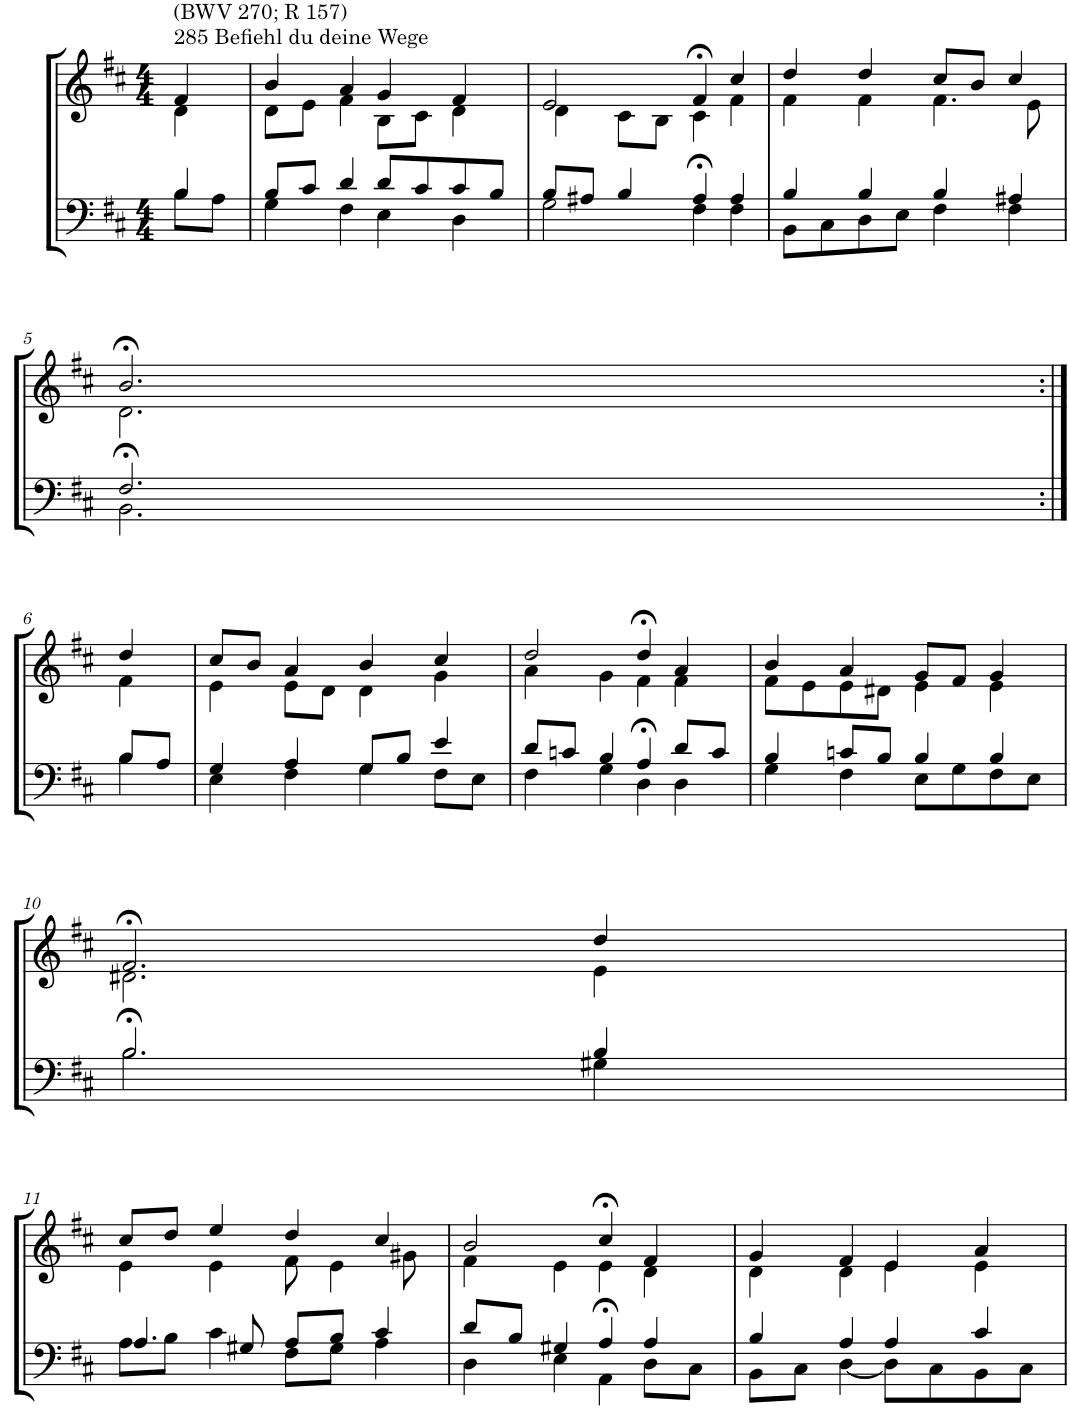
**kern	**kern
*part2	*part1
*staff2	*staff1
*I"Tenor/Baß	*I"Sopran/Alt
*clefF4	*clefG2
*k[f#c#]	*k[f#c#]
*M4/4	*M4/4
=1	=1
*^	*^
!	!	!LO:TX:a:t=285 Befiehl du deine Wege	!
!	!	!LO:TX:a:t=(BWV 270; R 157)	!
4B/	8B\L	4f#/	4d\
.	8A\J	.	.
=2	=2	=2	=2
8B/L	4G\	4b/	8d\L
8c#/J	.	.	8e\J
4d/	4F#\	4a/	4f#\
8d/L	4E\	4g/	8B\L
8c#/	.	.	8c#\J
8c#/	4D\	4f#/	4d\
8B/J	.	.	.
=3	=3	=3	=3
8B/L	2G\	2e/	4d\
8A#X/J	.	.	.
4B/	.	.	8c#\L
.	.	.	8B\J
4A#/	4F#>\	4f#>/	4c#\
4A#/	4F#\	4cc#/	4f#\
=4	=4	=4	=4
4B/	8BB\L	4dd/	4f#\
.	8C#\	.	.
4B/	8D\	4dd/	4f#\
.	8E\J	.	.
4B/	4F#\	8cc#/L	4.f#\
.	.	8b/J	.
4A#X/	4F#\	4cc#/	.
.	.	.	8e\
!!LO:LB:g=z	!!
=5	=5	=5	=5
2.F#/	2.BB>\	2.b>/	2.d\
!!LO:LB:g=z	!!
=6:|!	=6:|!	=6:|!	=6:|!
8B/L	4B\	4dd/	4f#\
8A/J	.	.	.
=7	=7	=7	=7
4G/	4E\	8cc#/L	4e\
.	.	8b/J	.
4A/	4F#\	4a/	8e\L
.	.	.	8d\J
8G/L	4G\	4b/	4d\
8B/J	.	.	.
4e/	8F#\L	4cc#/	4g\
.	8E\J	.	.
=8	=8	=8	=8
8d/L	4F#\	2dd/	4a\
8cn/J	.	.	.
4B/	4G\	.	4g\
4A/	4D>\	4dd>/	4f#\
8d/L	4D\	4a/	4f#\
8c/J	.	.	.
=9	=9	=9	=9
4B/	4G\	4b/	8f#\L
.	.	.	8e\
8cn/L	4F#\	4a/	8e\
8B/J	.	.	8d#X\J
4B/	8E\L	8g/L	4e\
.	8G\	8f#/J	.
4B/	8F#\	4g/	4e\
.	8E\J	.	.
!!LO:LB:g=z	!!
=10	=10	=10	=10
2.B/	2.B>\	2.f#>/	2.d#X\
4B/	4G#X\	4dd/	4e\
!!LO:LB:g=z	!!
=11	=11	=11	=11
4.A/	8A\L	8cc#/L	4e\
.	8B\J	8dd/J	.
.	4c#\	4ee/	4e\
8G#X/	.	.	.
8A/L	8F#\L	4dd/	8f#\
8B/J	8G#\J	.	4e\
4c#/	4A\	4cc#/	.
.	.	.	8g#X\
=12	=12	=12	=12
8d/L	4D\	2b/	4f#\
8B/J	.	.	.
4G#X/	4E\	.	4e\
4A/	4AA>\	4cc#>/	4e\
4A/	8D\L	4f#/	4d\
.	8C#\J	.	.
=13	=13	=13	=13
4B/	8BB\L	4g/	4d\
.	8C#\J	.	.
4A/	[4D\	4f#/	4d\
4A/	8D\L]	4e/	4e\
.	8C#\	.	.
4c#/	8BB\	4a/	4e\
.	8C#\J	.	.
*v	*v	*	*
*	*v	*v
=	=
*-	*-
